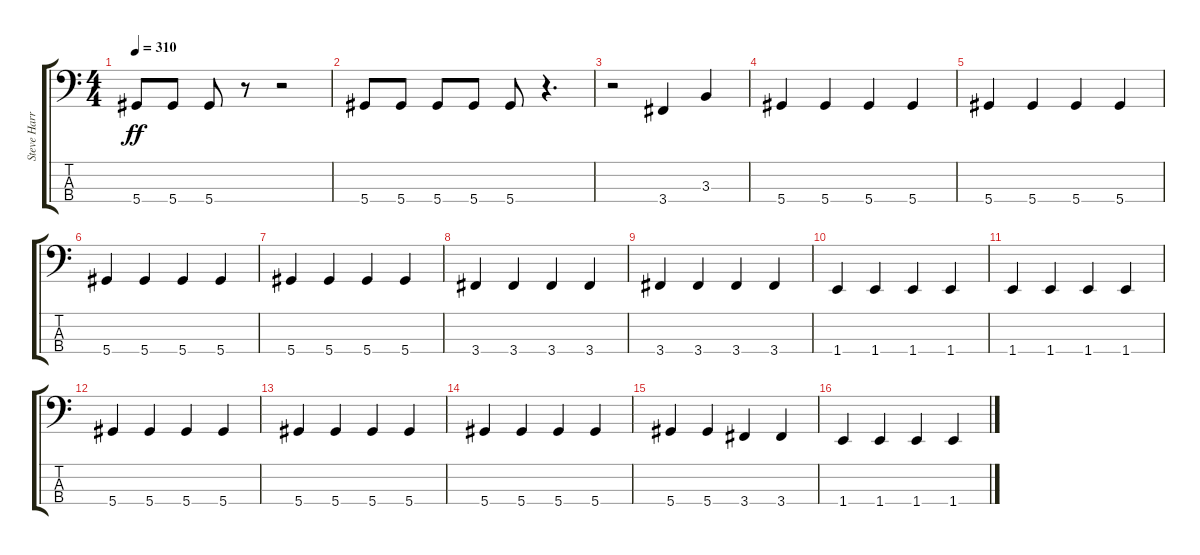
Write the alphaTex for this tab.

\track ("Steve Harris" "Steve Harr") {instrument electricbassfinger}
\staff {score tabs}
\tuning (Gb2 Db2 Ab1 Eb1) {hide}
\ts (4 4)
\tempo 310
\clef f4
\ks c
5.4.8{dy ff volume 16} 5.4.8 5.4.8 r.8 r.2 |
5.4.8{volume 16} 5.4.8 5.4.8 5.4.8 5.4.8 r.4{d} |
r.2 3.4.4{volume 16} 3.3.4 |
5.4.4{volume 16} 5.4.4 5.4.4 5.4.4 |
5.4.4 5.4.4 5.4.4 5.4.4 |
5.4.4 5.4.4 5.4.4 5.4.4 |
5.4.4{volume 16} 5.4.4 5.4.4 5.4.4 |
3.4.4{volume 16} 3.4.4 3.4.4 3.4.4 |
3.4.4 3.4.4 3.4.4 3.4.4 |
1.4.4{volume 16} 1.4.4 1.4.4 1.4.4 |
1.4.4 1.4.4 1.4.4 1.4.4 |
5.4.4{volume 16} 5.4.4 5.4.4 5.4.4 |
5.4.4 5.4.4 5.4.4 5.4.4 |
5.4.4{volume 16} 5.4.4 5.4.4 5.4.4 |
5.4.4{volume 16} 5.4.4 3.4.4 3.4.4 |
1.4.4 1.4.4 1.4.4 1.4.4
